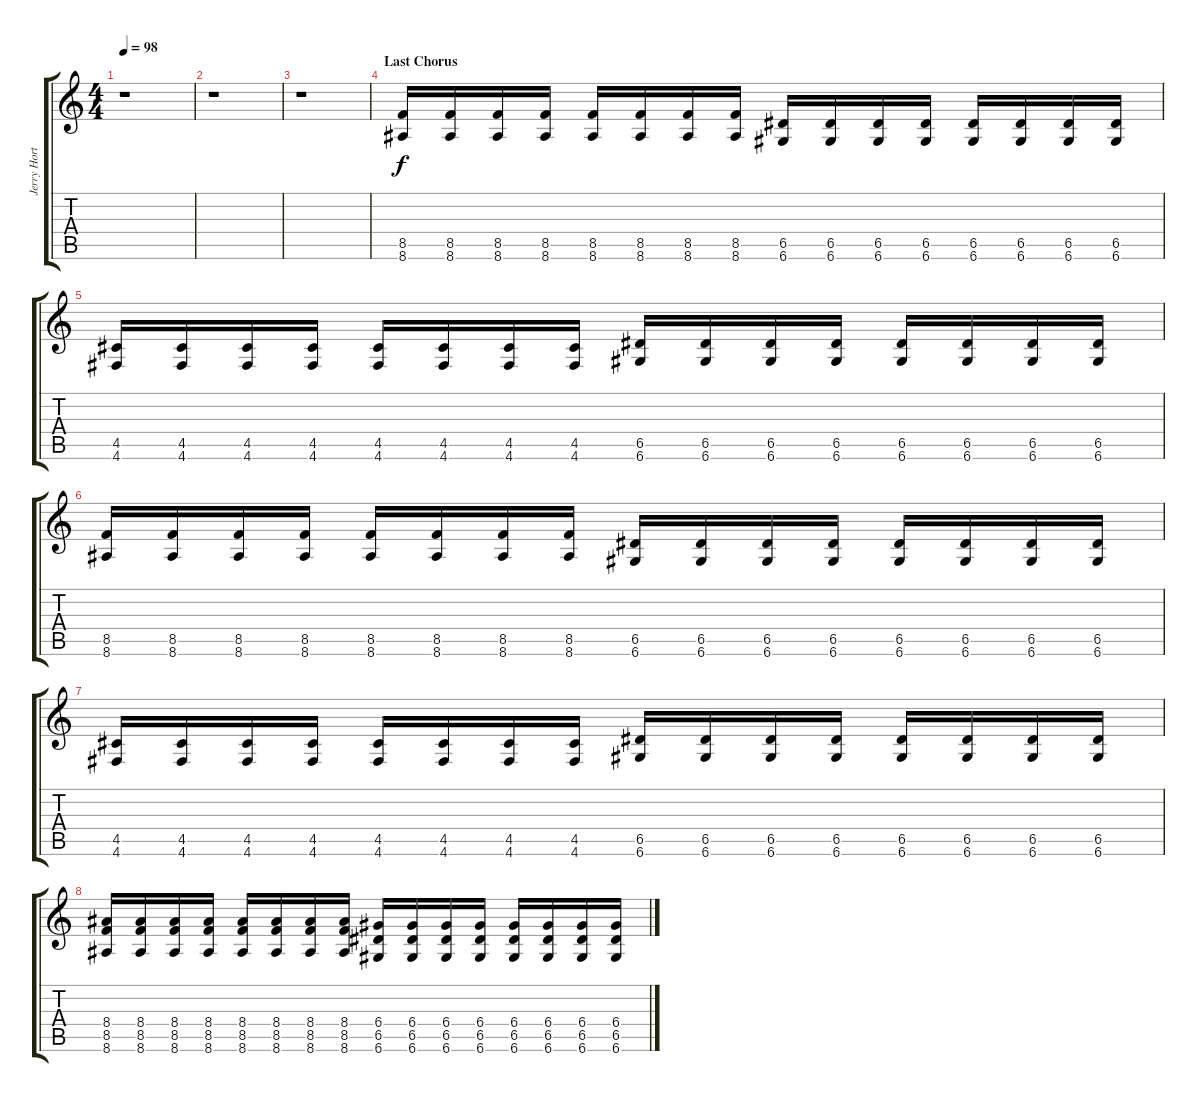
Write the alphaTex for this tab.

\track ("Jerry Horton - 2nd Guitar" "Jerry Hort") {instrument overdrivenguitar}
\staff {score tabs}
\tuning (E4 B3 G3 D3 A2 D2) {hide}
\ts (4 4)
\tempo 98
\clef g2
\ks c
r.1{dy f} |
r.1 |
r.1 |
\section ("" "Last Chorus")
(8.5 8.6).16 (8.5 8.6).16 (8.5 8.6).16 (8.5 8.6).16 (8.5 8.6).16 (8.5 8.6).16 (8.5 8.6).16 (8.5 8.6).16 (6.5 6.6).16 (6.5 6.6).16 (6.5 6.6).16 (6.5 6.6).16 (6.5 6.6).16 (6.5 6.6).16 (6.5 6.6).16 (6.5 6.6).16 |
(4.5 4.6).16 (4.5 4.6).16 (4.5 4.6).16 (4.5 4.6).16 (4.5 4.6).16 (4.5 4.6).16 (4.5 4.6).16 (4.5 4.6).16 (6.5 6.6).16 (6.5 6.6).16 (6.5 6.6).16 (6.5 6.6).16 (6.5 6.6).16 (6.5 6.6).16 (6.5 6.6).16 (6.5 6.6).16 |
(8.5 8.6).16 (8.5 8.6).16 (8.5 8.6).16 (8.5 8.6).16 (8.5 8.6).16 (8.5 8.6).16 (8.5 8.6).16 (8.5 8.6).16 (6.5 6.6).16 (6.5 6.6).16 (6.5 6.6).16 (6.5 6.6).16 (6.5 6.6).16 (6.5 6.6).16 (6.5 6.6).16 (6.5 6.6).16 |
(4.5 4.6).16 (4.5 4.6).16 (4.5 4.6).16 (4.5 4.6).16 (4.5 4.6).16 (4.5 4.6).16 (4.5 4.6).16 (4.5 4.6).16 (6.5 6.6).16 (6.5 6.6).16 (6.5 6.6).16 (6.5 6.6).16 (6.5 6.6).16 (6.5 6.6).16 (6.5 6.6).16 (6.5 6.6).16 |
(8.4 8.5 8.6).16 (8.4 8.5 8.6).16 (8.4 8.5 8.6).16 (8.4 8.5 8.6).16 (8.4 8.5 8.6).16 (8.4 8.5 8.6).16 (8.4 8.5 8.6).16 (8.4 8.5 8.6).16 (6.4 6.5 6.6).16 (6.4 6.5 6.6).16 (6.4 6.5 6.6).16 (6.4 6.5 6.6).16 (6.4 6.5 6.6).16 (6.4 6.5 6.6).16 (6.4 6.5 6.6).16 (6.4 6.5 6.6).16
